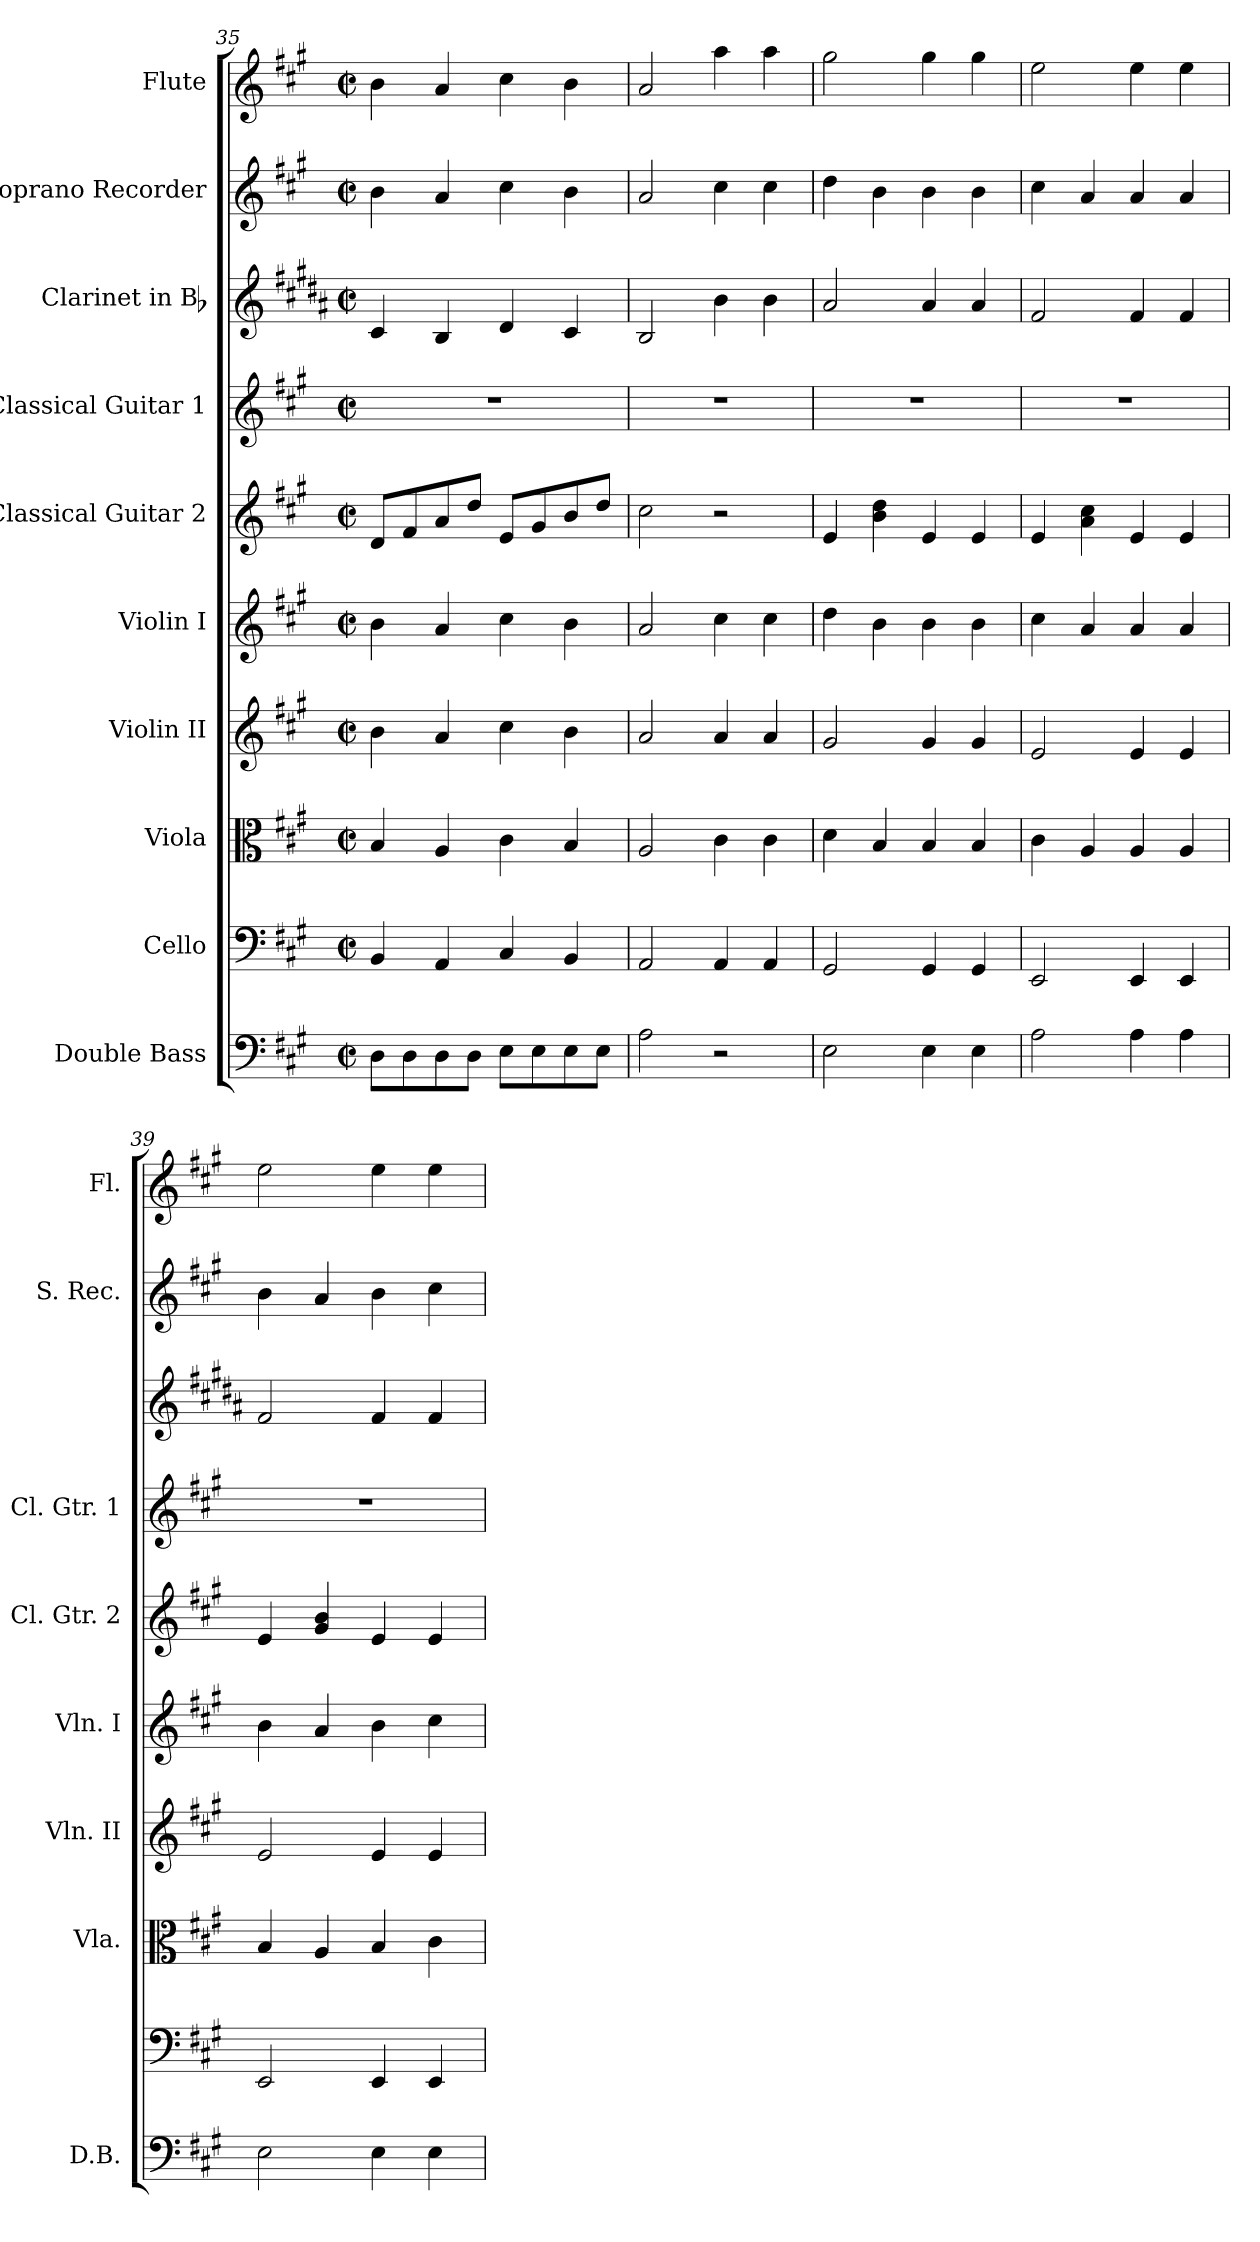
**kern	**kern	**kern	**kern	**kern	**kern	**kern	**kern	**kern	**kern
*part10	*part9	*part8	*part7	*part6	*part5	*part4	*part3	*part2	*part1
*staff10	*staff9	*staff8	*staff7	*staff6	*staff5	*staff4	*staff3	*staff2	*staff1
*I"Double Bass	*I"Cello	*I"Viola	*I"Violin II	*I"Violin I	*I"Classical Guitar 2	*I"Classical Guitar 1	*I"Clarinet in Bb	*I"Soprano Recorder	*I"Flute
*I'D.B.	*	*I'Vla.	*I'Vln. II	*I'Vln. I	*I'Cl. Gtr. 2	*I'Cl. Gtr. 1	*	*I'S. Rec.	*I'Fl.
*clefF4	*clefF4	*clefC3	*clefG2	*clefG2	*clefG2	*clefG2	*clefG2	*clefG2	*clefG2
*ITrd7c12	*	*	*	*	*ITrd7c12	*ITrd7c12	*ITrd1c2	*ITrd-7c-12	*
*k[f#c#g#]	*k[f#c#g#]	*k[f#c#g#]	*k[f#c#g#]	*k[f#c#g#]	*k[f#c#g#]	*k[f#c#g#]	*k[f#c#g#]	*k[f#c#g#]	*k[f#c#g#]
*A:	*A:	*A:	*A:	*A:	*A:	*A:	*A:	*A:	*A:
*M2/2	*M2/2	*M2/2	*M2/2	*M2/2	*M2/2	*M2/2	*M2/2	*M2/2	*M2/2
*met(c|)	*met(c|)	*met(c|)	*met(c|)	*met(c|)	*met(c|)	*met(c|)	*met(c|)	*met(c|)	*met(c|)
=35	=35	=35	=35	=35	=35	=35	=35	=35	=35
8DD\L	4BB/	4B/	4b\	4b\	8D/L	1r	4B/	4bb\	4b\
8DD\	.	.	.	.	8F#/	.	.	.	.
8DD\	4AA/	4A/	4a/	4a/	8A/	.	4A/	4aa/	4a/
8DD\J	.	.	.	.	8d/J	.	.	.	.
8EE\L	4C#/	4c#\	4cc#\	4cc#\	8E/L	.	4c#/	4ccc#\	4cc#\
8EE\	.	.	.	.	8G#/	.	.	.	.
8EE\	4BB/	4B/	4b\	4b\	8B/	.	4B/	4bb\	4b\
8EE\J	.	.	.	.	8d/J	.	.	.	.
=36	=36	=36	=36	=36	=36	=36	=36	=36	=36
2AA\	2AA/	2A/	2a/	2a/	2c#\	1r	2A/	2aa/	2a/
2r	4AA/	4c#\	4a/	4cc#\	2r	.	4a\	4ccc#\	4aa\
.	4AA/	4c#\	4a/	4cc#\	.	.	4a\	4ccc#\	4aa\
!!LO:PB:g=z
=37	=37	=37	=37	=37	=37	=37	=37	=37	=37
2EE\	2GG#/	4d\	2g#/	4dd\	4E/	1r	2g#/	4ddd\	2gg#\
.	.	4B/	.	4b\	4B\ 4d\	.	.	4bb\	.
4EE\	4GG#/	4B/	4g#/	4b\	4E/	.	4g#/	4bb\	4gg#\
4EE\	4GG#/	4B/	4g#/	4b\	4E/	.	4g#/	4bb\	4gg#\
=38	=38	=38	=38	=38	=38	=38	=38	=38	=38
2AA\	2EE/	4c#\	2e/	4cc#\	4E/	1r	2e/	4ccc#\	2ee\
.	.	4A/	.	4a/	4A\ 4c#\	.	.	4aa/	.
4AA\	4EE/	4A/	4e/	4a/	4E/	.	4e/	4aa/	4ee\
4AA\	4EE/	4A/	4e/	4a/	4E/	.	4e/	4aa/	4ee\
=39	=39	=39	=39	=39	=39	=39	=39	=39	=39
2EE\	2EE/	4B/	2e/	4b\	4E/	1r	2e/	4bb\	2ee\
.	.	4A/	.	4a/	4G#/ 4B/	.	.	4aa/	.
4EE\	4EE/	4B/	4e/	4b\	4E/	.	4e/	4bb\	4ee\
4EE\	4EE/	4c#\	4e/	4cc#\	4E/	.	4e/	4ccc#\	4ee\
=	=	=	=	=	=	=	=	=	=
*-	*-	*-	*-	*-	*-	*-	*-	*-	*-
